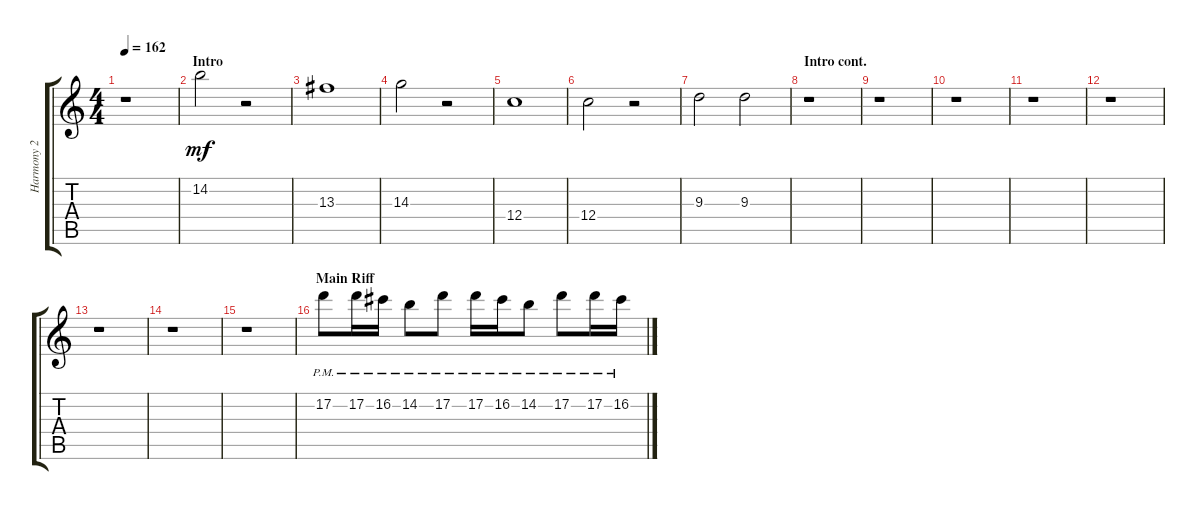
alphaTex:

\track ("Harmony 2" "Harmony 2") {instrument overdrivenguitar}
\staff {score tabs}
\tuning (D4 A3 F3 C3 G2 C2) {hide}
\ts (4 4)
\tempo 162
\clef g2
\ks aminor
r.1{dy mf instrument overdrivenguitar} |
\section ("" "Intro")
14.2.2 r.2 |
13.3.1 |
14.3.2 r.2 |
12.4.1 |
12.4.2 r.2 |
9.3.2 9.3.2 |
\section ("" "Intro cont.")
r.1 |
r.1 |
r.1 |
r.1 |
r.1 |
r.1 |
r.1 |
r.1 |
\section ("" "Main Riff")
17.2{pm}.8 17.2{pm}.16 16.2{pm}.16 14.2{pm}.8 17.2{pm}.8 17.2{pm}.16 16.2{pm}.16 14.2{pm}.8 17.2{pm}.8 17.2{pm}.16 16.2{pm}.16
